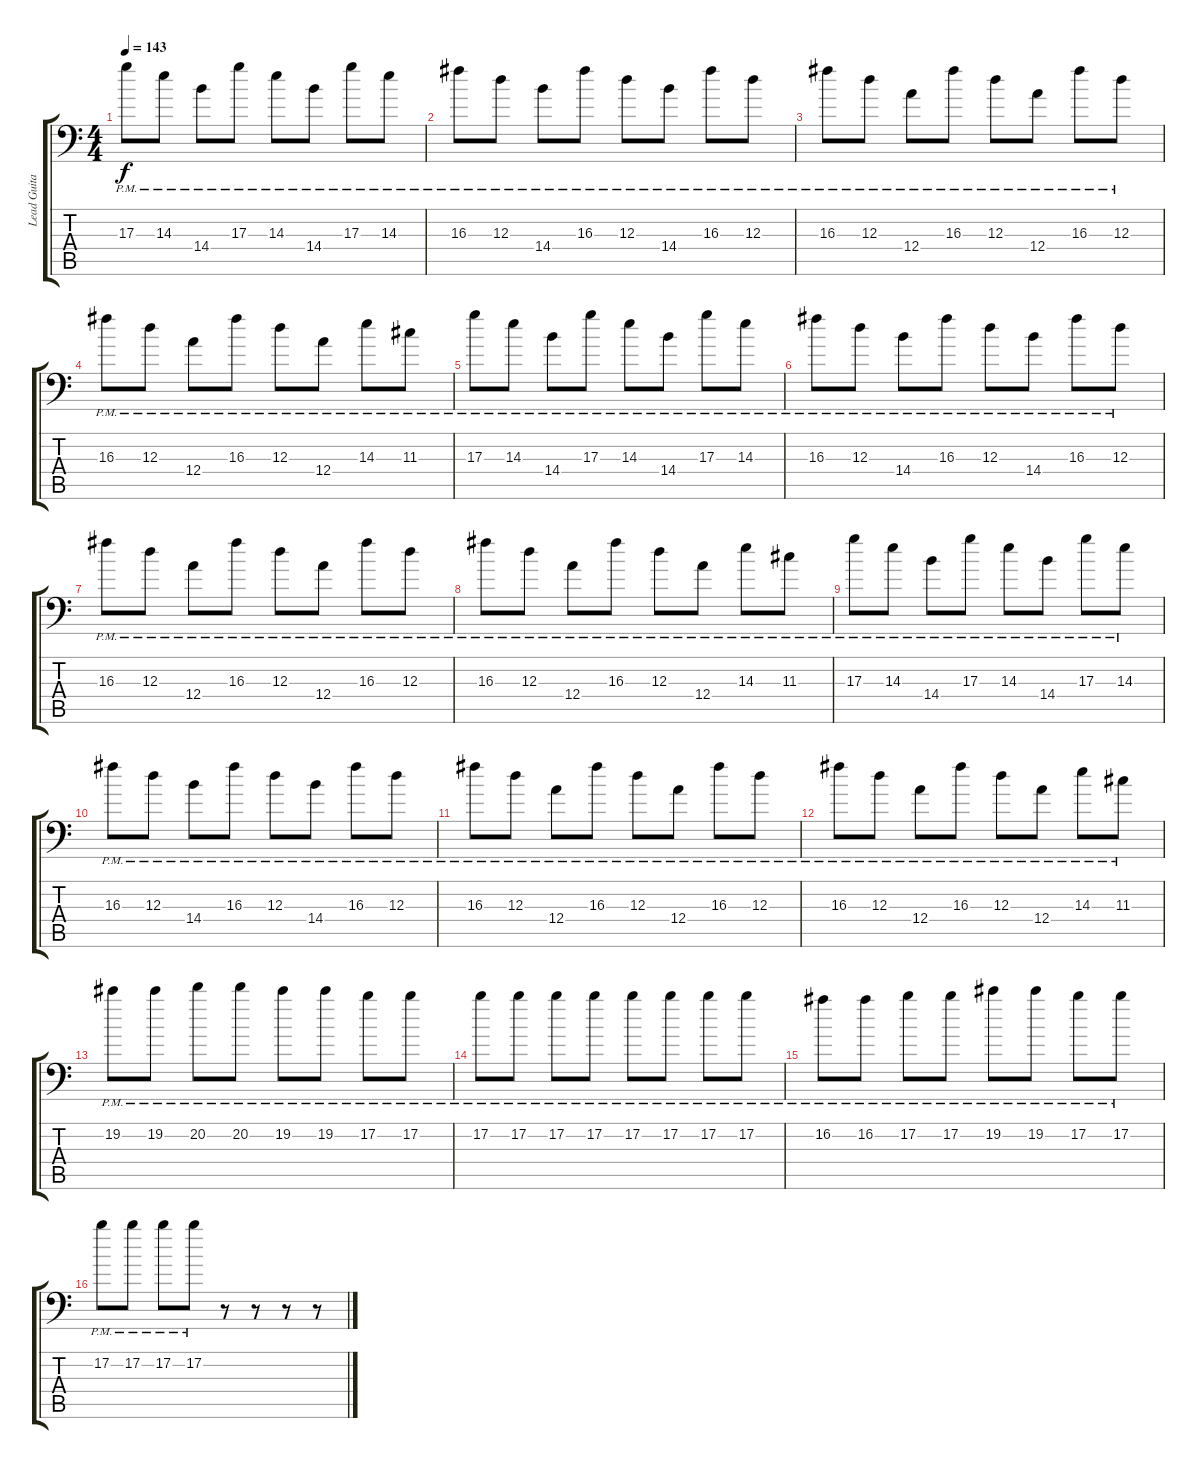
\track ("Lead Guitar" "Lead Guita") {instrument distortionguitar}
\staff {score tabs}
\tuning (B3 Gb3 D3 A2 E2 A1) {hide}
\ts (4 4)
\tempo 143
\clef f4
\ks c
17.3{pm}.8{dy f} 14.3{pm}.8 14.4{pm}.8 17.3{pm}.8 14.3{pm}.8 14.4{pm}.8 17.3{pm}.8 14.3{pm}.8 |
16.3{pm}.8 12.3{pm}.8 14.4{pm}.8 16.3{pm}.8 12.3{pm}.8 14.4{pm}.8 16.3{pm}.8 12.3{pm}.8 |
16.3{pm}.8 12.3{pm}.8 12.4{pm}.8 16.3{pm}.8 12.3{pm}.8 12.4{pm}.8 16.3{pm}.8 12.3{pm}.8 |
16.3{pm}.8 12.3{pm}.8 12.4{pm}.8 16.3{pm}.8 12.3{pm}.8 12.4{pm}.8 14.3{pm}.8 11.3{pm}.8 |
17.3{pm}.8 14.3{pm}.8 14.4{pm}.8 17.3{pm}.8 14.3{pm}.8 14.4{pm}.8 17.3{pm}.8 14.3{pm}.8 |
16.3{pm}.8 12.3{pm}.8 14.4{pm}.8 16.3{pm}.8 12.3{pm}.8 14.4{pm}.8 16.3{pm}.8 12.3{pm}.8 |
16.3{pm}.8 12.3{pm}.8 12.4{pm}.8 16.3{pm}.8 12.3{pm}.8 12.4{pm}.8 16.3{pm}.8 12.3{pm}.8 |
16.3{pm}.8 12.3{pm}.8 12.4{pm}.8 16.3{pm}.8 12.3{pm}.8 12.4{pm}.8 14.3{pm}.8 11.3{pm}.8 |
17.3{pm}.8 14.3{pm}.8 14.4{pm}.8 17.3{pm}.8 14.3{pm}.8 14.4{pm}.8 17.3{pm}.8 14.3{pm}.8 |
16.3{pm}.8 12.3{pm}.8 14.4{pm}.8 16.3{pm}.8 12.3{pm}.8 14.4{pm}.8 16.3{pm}.8 12.3{pm}.8 |
16.3{pm}.8 12.3{pm}.8 12.4{pm}.8 16.3{pm}.8 12.3{pm}.8 12.4{pm}.8 16.3{pm}.8 12.3{pm}.8 |
16.3{pm}.8 12.3{pm}.8 12.4{pm}.8 16.3{pm}.8 12.3{pm}.8 12.4{pm}.8 14.3{pm}.8 11.3{pm}.8 |
19.2{pm}.8 19.2{pm}.8 20.2{pm}.8 20.2{pm}.8 19.2{pm}.8 19.2{pm}.8 17.2{pm}.8 17.2{pm}.8 |
17.2{pm}.8 17.2{pm}.8 17.2{pm}.8 17.2{pm}.8 17.2{pm}.8 17.2{pm}.8 17.2{pm}.8 17.2{pm}.8 |
16.2{pm}.8 16.2{pm}.8 17.2{pm}.8 17.2{pm}.8 19.2{pm}.8 19.2{pm}.8 17.2{pm}.8 17.2{pm}.8 |
17.2{pm}.8 17.2{pm}.8 17.2{pm}.8 17.2{pm}.8 r.8 r.8 r.8 r.8
